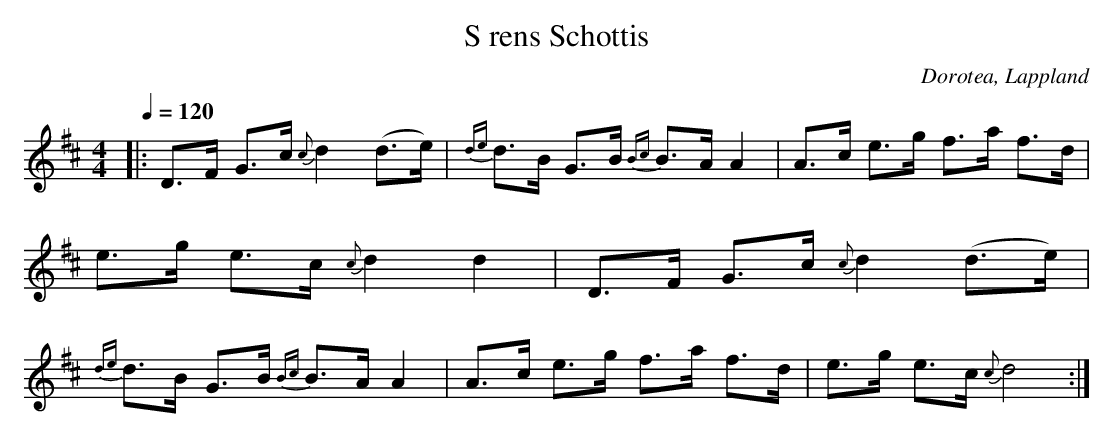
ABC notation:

X:1
T:S rens Schottis
O:Dorotea, Lappland
M:4/4
L:1/16
K:D
Q: 1/4=120
|: D3F G3c {c}d4 (d3e)  | {de}d3B G3B {Bc}B3A A4 | A3c e3g f3a f3d | e3g e3c {c}d4 d4| D3F G3c {c}d4 (d3e)  | {de}d3B G3B {Bc}B3A A4 | A3c e3g f3a f3d | e3g e3c {c}d8 :|
